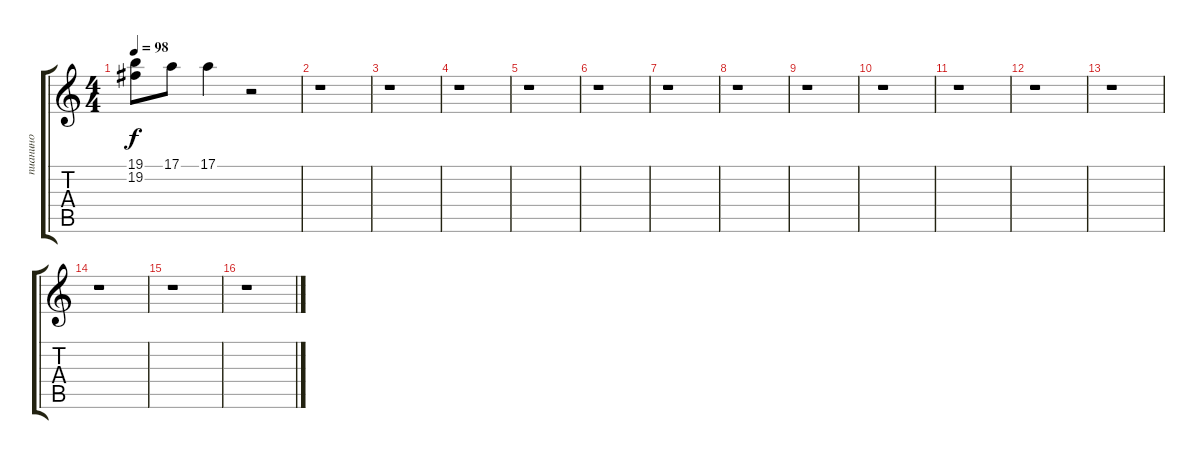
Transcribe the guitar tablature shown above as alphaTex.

\track ("пианино" "пианино") {instrument acousticgrandpiano}
\staff {score tabs}
\tuning (E4 B3 G3 D3 A2 E2) {hide}
\ts (4 4)
\tempo 98
\clef g2
\ks c
(19.1 19.2).8{dy f} 17.1.8 17.1.4 r.2 |
r.1 |
r.1 |
r.1 |
r.1 |
r.1 |
r.1 |
r.1 |
r.1 |
r.1 |
r.1 |
r.1 |
r.1 |
r.1 |
r.1 |
r.1
